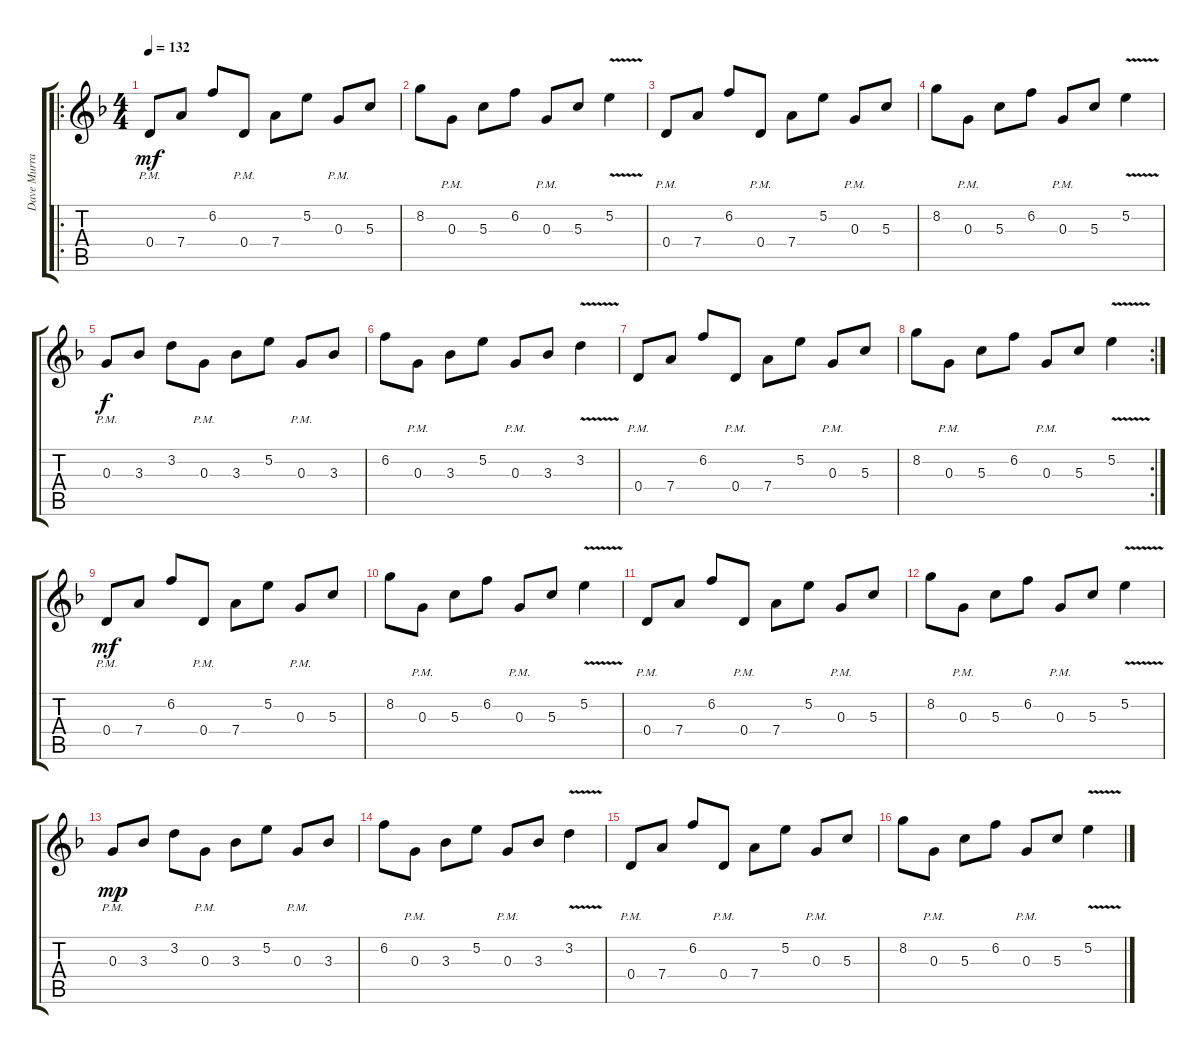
\track ("Dave Murray" "Dave Murra") {instrument distortionguitar}
\staff {score tabs}
\tuning (E4 B3 G3 D3 A2 E2) {hide}
\ro
\ts (4 4)
\tempo 132
\clef g2
\ks f
0.4{pm}.8{dy mf instrument electricguitarclean} 7.4.8 6.2.8 0.4{pm}.8 7.4.8 5.2.8 0.3{pm}.8 5.3.8 |
8.2.8 0.3{pm}.8 5.3.8 6.2.8 0.3{pm}.8 5.3.8 5.2{v}.4 |
0.4{pm}.8 7.4.8 6.2.8 0.4{pm}.8 7.4.8 5.2.8 0.3{pm}.8 5.3.8 |
8.2.8 0.3{pm}.8 5.3.8 6.2.8 0.3{pm}.8 5.3.8 5.2{v}.4 |
0.3{pm}.8{dy f} 3.3.8 3.2.8 0.3{pm}.8 3.3.8 5.2.8 0.3{pm}.8 3.3.8 |
6.2.8 0.3{pm}.8 3.3.8 5.2.8 0.3{pm}.8 3.3.8 3.2{v}.4 |
0.4{pm}.8 7.4.8 6.2.8 0.4{pm}.8 7.4.8 5.2.8 0.3{pm}.8 5.3.8 |
\rc 2
8.2.8 0.3{pm}.8 5.3.8 6.2.8 0.3{pm}.8 5.3.8 5.2{v}.4 |
0.4{pm}.8{dy mf} 7.4.8 6.2.8 0.4{pm}.8 7.4.8 5.2.8 0.3{pm}.8 5.3.8 |
8.2.8 0.3{pm}.8 5.3.8 6.2.8 0.3{pm}.8 5.3.8 5.2{v}.4 |
0.4{pm}.8 7.4.8 6.2.8 0.4{pm}.8 7.4.8 5.2.8 0.3{pm}.8 5.3.8 |
8.2.8 0.3{pm}.8 5.3.8 6.2.8 0.3{pm}.8 5.3.8 5.2{v}.4 |
0.3{pm}.8{dy mp} 3.3.8 3.2.8 0.3{pm}.8 3.3.8 5.2.8 0.3{pm}.8 3.3.8 |
6.2.8 0.3{pm}.8 3.3.8 5.2.8 0.3{pm}.8 3.3.8 3.2{v}.4 |
0.4{pm}.8 7.4.8 6.2.8 0.4{pm}.8 7.4.8 5.2.8 0.3{pm}.8 5.3.8 |
8.2.8 0.3{pm}.8 5.3.8 6.2.8 0.3{pm}.8 5.3.8 5.2{v}.4
